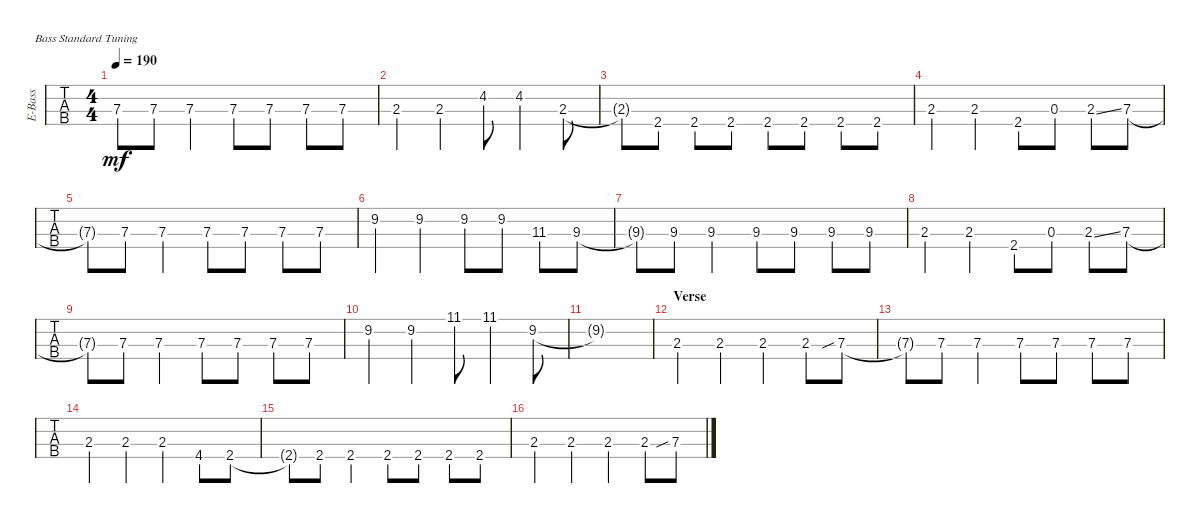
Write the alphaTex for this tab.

\defaultSystemsLayout 4
\bracketExtendMode groupsimilarinstruments
\otherSystemsTrackNameOrientation horizontal
\track ("Akshay" "E-Bass") {instrument electricbassfinger}
\staff {tabs}
\tuning (G2 D2 A1 E1)
\ts (4 4)
\tempo 190
\clef f4
\ks c
7.3{t}.8{dy mf} 7.3.8 7.3.4 7.3.8 7.3.8 7.3.8 7.3.8 |
2.3.4 2.3.4 4.2{acc #}.8 4.2{acc #}.4 2.3.8 |
2.3{t}.8 2.4{acc #}.8 2.4{acc #}.8 2.4{acc #}.8 2.4{acc #}.8 2.4{acc #}.8 2.4{acc #}.8 2.4{acc #}.8 |
2.3.4 2.3.4 2.4{acc #}.8 0.3.8 2.3{ss}.8 7.3.8 |
7.3{t}.8 7.3.8 7.3.4 7.3.8 7.3.8 7.3.8 7.3.8 |
9.2.4 9.2.4 9.2.8 9.2.8 11.3{acc #}.8 9.3{acc #}.8 |
9.3{t acc #}.8 9.3{acc #}.8 9.3{acc #}.4 9.3{acc #}.8 9.3{acc #}.8 9.3{acc #}.8 9.3{acc #}.8 |
2.3.4 2.3.4 2.4{acc #}.8 0.3.8 2.3{ss}.8 7.3.8 |
7.3{t}.8 7.3.8 7.3.4 7.3.8 7.3.8 7.3.8 7.3.8 |
9.2.4 9.2.4 11.1{acc #}.8 11.1{acc #}.4 9.2.8 |
9.2{t}.1 |
\section ("" "Verse")
2.3.4 2.3.4 2.3.4 2.3.8 7.3{sib}.8 |
7.3{t}.8 7.3.8 7.3.4 7.3.8 7.3.8 7.3.8 7.3.8 |
2.3.4 2.3.4 2.3.4 4.4{acc #}.8 2.4{acc #}.8 |
2.4{t acc #}.8 2.4{acc #}.8 2.4{acc #}.4 2.4{acc #}.8 2.4{acc #}.8 2.4{acc #}.8 2.4{acc #}.8 |
2.3.4 2.3.4 2.3.4 2.3.8 7.3{sib}.8
